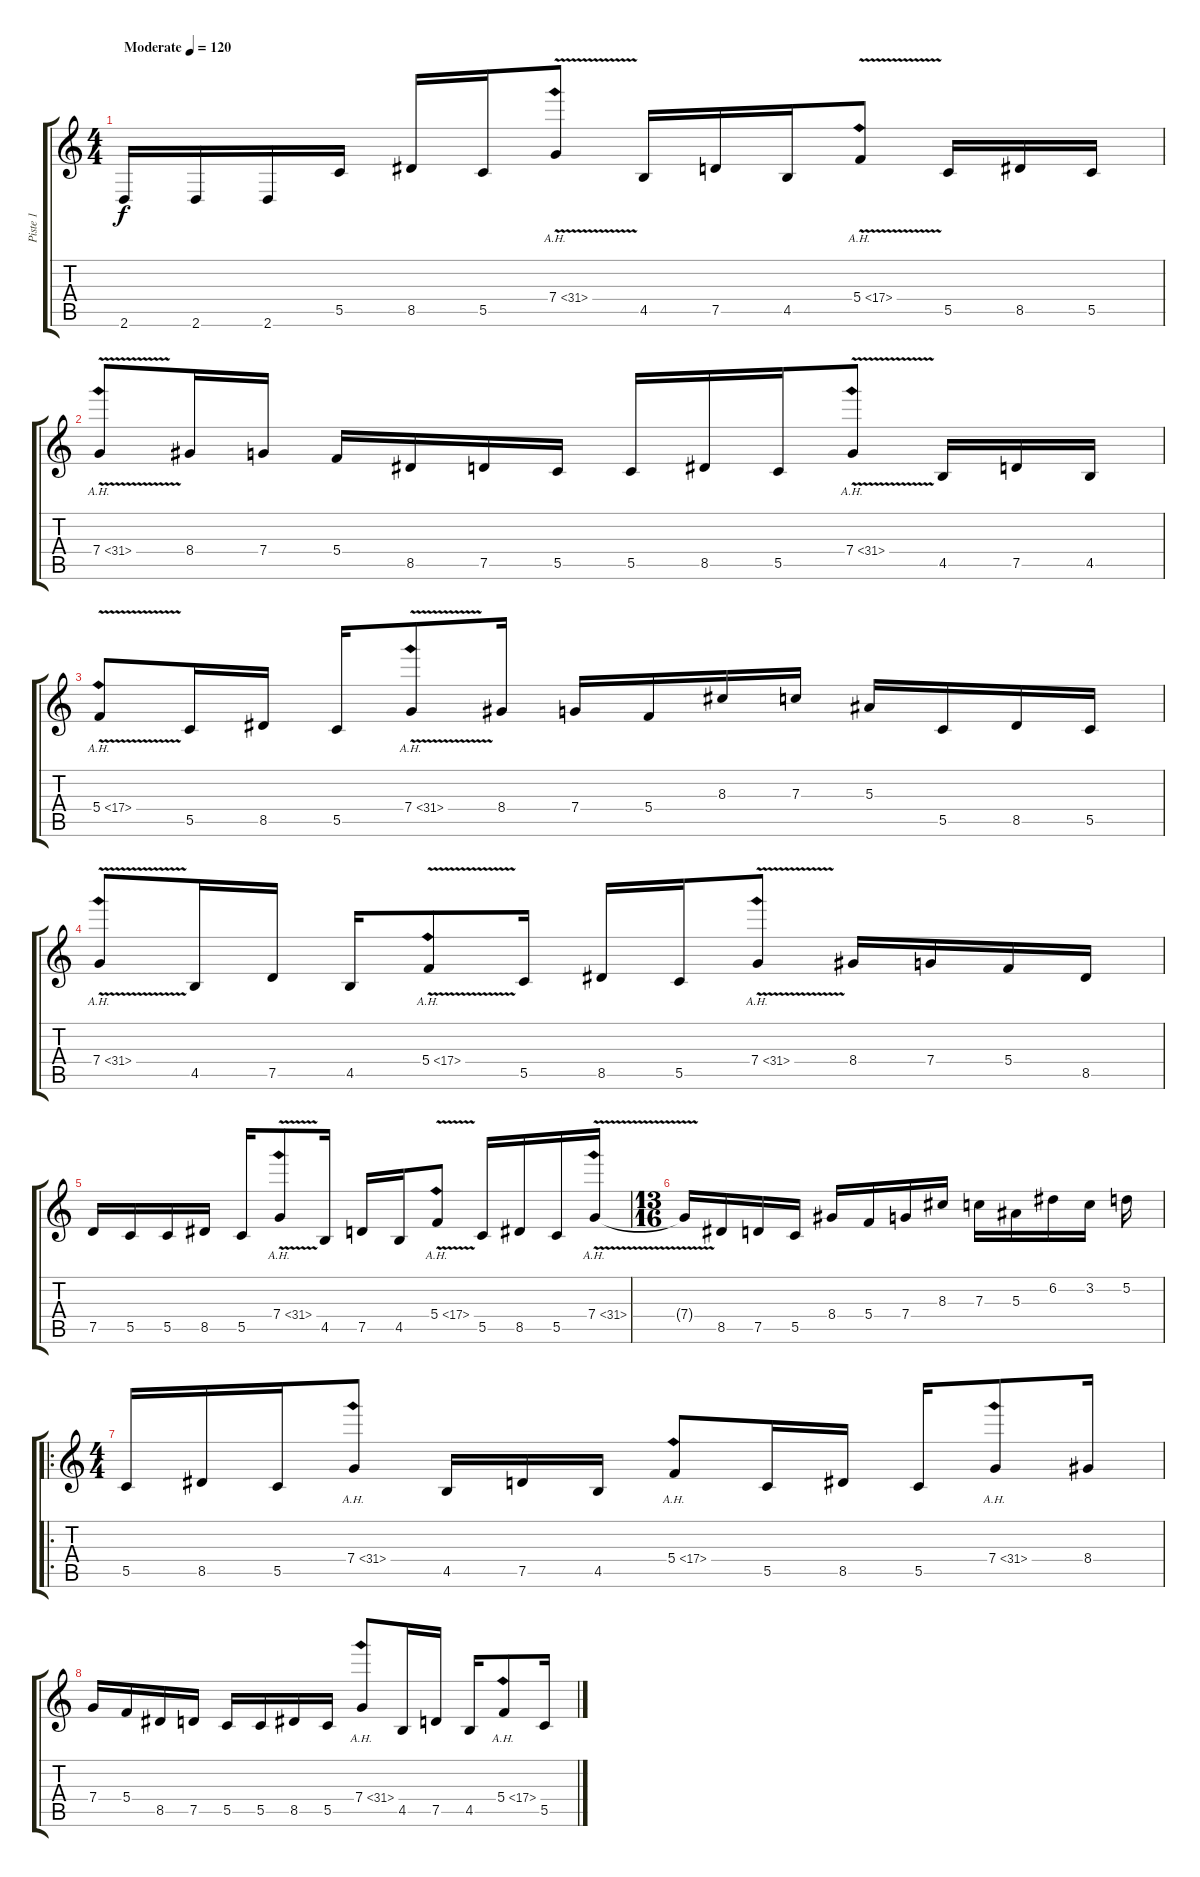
\track ("Piste 1" "Piste 1") {instrument distortionguitar}
\staff {score tabs}
\tuning (D4 A3 F3 C3 G2 C2) {hide}
\ts (4 4)
\tempo (120 "Moderate")
\clef g2
\ks c
2.6.16{dy f instrument distortionguitar} 2.6.16 2.6.16 5.5.16 8.5.16 5.5.16 7.4{ah 24 v}.8 4.5.16 7.5.16 4.5.16 5.4{ah 12 v}.8 5.5.16 8.5.16 5.5.16 |
7.4{ah 24 v}.8 8.4.16 7.4.16 5.4.16 8.5.16 7.5.16 5.5.16 5.5.16 8.5.16 5.5.16 7.4{ah 24 v}.8 4.5.16 7.5.16 4.5.16 |
5.4{ah 12 v}.8 5.5.16 8.5.16 5.5.16 7.4{ah 24 v}.8 8.4.16 7.4.16 5.4.16 8.3.16 7.3.16 5.3.16 5.5.16 8.5.16 5.5.16 |
7.4{ah 24 v}.8 4.5.16 7.5.16 4.5.16 5.4{ah 12 v}.8 5.5.16 8.5.16 5.5.16 7.4{ah 24 v}.8 8.4.16 7.4.16 5.4.16 8.5.16 |
7.5.16 5.5.16 5.5.16 8.5.16 5.5.16 7.4{ah 24 v}.8 4.5.16 7.5.16 4.5.16 5.4{ah 12 v}.8 5.5.16 8.5.16 5.5.16 7.4{ah 24 v}.16 |
\ts (13 16)
7.4{t}.16 8.5.16 7.5.16 5.5.16 8.4.16 5.4.16 7.4.16 8.3.16 7.3.16 5.3.16 6.2.16 3.2.16 5.2.16 |
\ro
\ts (4 4)
5.5.16 8.5.16 5.5.16 7.4{ah 24}.8 4.5.16 7.5.16 4.5.16 5.4{ah 12}.8 5.5.16 8.5.16 5.5.16 7.4{ah 24}.8 8.4.16 |
7.4.16 5.4.16 8.5.16 7.5.16 5.5.16 5.5.16 8.5.16 5.5.16 7.4{ah 24}.8 4.5.16 7.5.16 4.5.16 5.4{ah 12}.8 5.5.16
